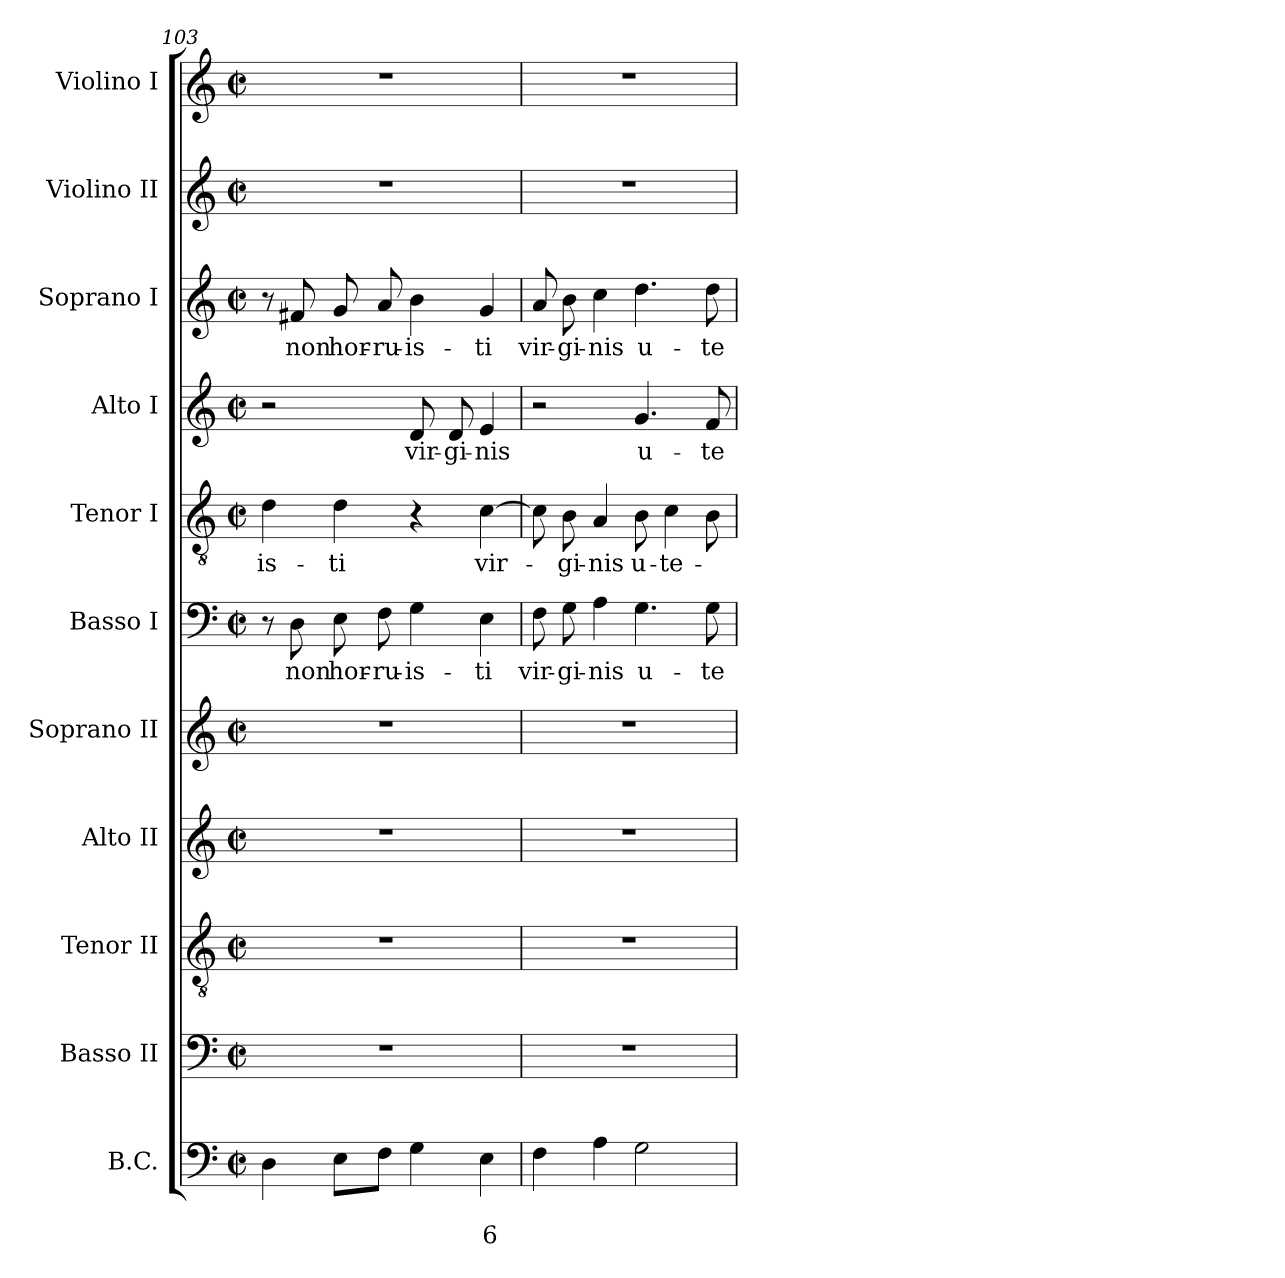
**kern	**text	**text	**kern	**kern	**kern	**kern	**kern	**text	**kern	**text	**kern	**text	**kern	**text	**kern	**kern
*part11	*part11	*part11	*part10	*part9	*part8	*part7	*part6	*part6	*part5	*part5	*part4	*part4	*part3	*part3	*part2	*part1
*staff11	*staff11	*staff11	*staff10	*staff9	*staff8	*staff7	*staff6	*staff6	*staff5	*staff5	*staff4	*staff4	*staff3	*staff3	*staff2	*staff1
*I"B.C.	*	*	*I"Basso II	*I"Tenor II	*I"Alto II	*I"Soprano II	*I"Basso I	*	*I"Tenor I	*	*I"Alto I	*	*I"Soprano I	*	*I"Violino II	*I"Violino I
*I'BC	*	*	*I'B 2	*I'T 2	*I'A 2	*I'S 2	*I'B 1	*	*I'T 1	*	*I'A 1	*	*I'S 1	*	*I'Vln. II	*I'Vln. I
!!LO:PB:g=z
*clefF4	*	*	*clefF4	*clefGv2	*clefG2	*clefG2	*clefF4	*	*clefGv2	*	*clefG2	*	*clefG2	*	*clefG2	*clefG2
*k[]	*	*	*k[]	*k[]	*k[]	*k[]	*k[]	*	*k[]	*	*k[]	*	*k[]	*	*k[]	*k[]
*C:	*	*	*C:	*C:	*C:	*C:	*C:	*	*C:	*	*C:	*	*C:	*	*C:	*C:
*M2/2	*	*	*M2/2	*M2/2	*M2/2	*M2/2	*M2/2	*	*M2/2	*	*M2/2	*	*M2/2	*	*M2/2	*M2/2
*met(c|)	*	*	*met(c|)	*met(c|)	*met(c|)	*met(c|)	*met(c|)	*	*met(c|)	*	*met(c|)	*	*met(c|)	*	*met(c|)	*met(c|)
=103	=103	=103	=103	=103	=103	=103	=103	=103	=103	=103	=103	=103	=103	=103	=103	=103
!	!	!	!	!	!	!	!	!	!	!LO:LY:b	!	!	!	!	!	!
4D\	.	.	1r	1r	1r	1r	8r	.	4d\	-is-	2r	.	8r	.	1r	1r
!	!	!	!	!	!	!	!	!LO:LY:b	!	!	!	!	!	!	!	!
!	!	!	!	!	!	!	!	!	!	!	!	!	!	!LO:LY:b	!	!
.	.	.	.	.	.	.	8D\	non	.	.	.	.	8f#X/	non	.	.
!	!	!	!	!	!	!	!	!LO:LY:b	!	!	!	!	!	!	!	!
!	!	!	!	!	!	!	!	!	!	!LO:LY:b	!	!	!	!	!	!
!	!	!	!	!	!	!	!	!	!	!	!	!	!	!LO:LY:b	!	!
8E\L	.	.	.	.	.	.	8E\	hor-	4d\	-ti	.	.	8g/	hor-	.	.
!	!	!	!	!	!	!	!	!LO:LY:b	!	!	!	!	!	!	!	!
!	!	!	!	!	!	!	!	!	!	!	!	!	!	!LO:LY:b	!	!
8F\J	.	.	.	.	.	.	8F\	-ru-	.	.	.	.	8a/	-ru-	.	.
!	!	!	!	!	!	!	!	!LO:LY:b	!	!	!	!	!	!	!	!
!	!	!	!	!	!	!	!	!	!	!	!	!LO:LY:b	!	!	!	!
!	!	!	!	!	!	!	!	!	!	!	!	!	!	!LO:LY:b	!	!
4G\	.	.	.	.	.	.	4G\	-is-	4r	.	8d/	vir-	4b\	-is-	.	.
!	!	!	!	!	!	!	!	!	!	!	!	!LO:LY:b	!	!	!	!
.	.	.	.	.	.	.	.	.	.	.	8d/	-gi-	.	.	.	.
!	!	!LO:LY:b	!	!	!	!	!	!	!	!	!	!	!	!	!	!
!	!	!	!	!	!	!	!	!LO:LY:b	!	!	!	!	!	!	!	!
!	!	!	!	!	!	!	!	!	!	!LO:LY:b	!	!	!	!	!	!
!	!	!	!	!	!	!	!	!	!	!	!	!LO:LY:b	!	!	!	!
!	!	!	!	!	!	!	!	!	!	!	!	!	!	!LO:LY:b	!	!
4E\	.	6	.	.	.	.	4E\	-ti	[4c\	vir-	4e/	-nis	4g/	-ti	.	.
=104	=104	=104	=104	=104	=104	=104	=104	=104	=104	=104	=104	=104	=104	=104	=104	=104
!	!	!	!	!	!	!	!	!LO:LY:b	!	!	!	!	!	!	!	!
!	!	!	!	!	!	!	!	!	!	!	!	!	!	!LO:LY:b	!	!
4F\	.	.	1r	1r	1r	1r	8F\	vir-	8c\]	.	2r	.	8a/	vir-	1r	1r
!	!	!	!	!	!	!	!	!LO:LY:b	!	!	!	!	!	!	!	!
!	!	!	!	!	!	!	!	!	!	!LO:LY:b	!	!	!	!	!	!
!	!	!	!	!	!	!	!	!	!	!	!	!	!	!LO:LY:b	!	!
.	.	.	.	.	.	.	8G\	-gi-	8B\	-gi-	.	.	8b\	-gi-	.	.
!	!	!	!	!	!	!	!	!LO:LY:b	!	!	!	!	!	!	!	!
!	!	!	!	!	!	!	!	!	!	!LO:LY:b	!	!	!	!	!	!
!	!	!	!	!	!	!	!	!	!	!	!	!	!	!LO:LY:b	!	!
4A\	.	.	.	.	.	.	4A\	-nis	4A/	-nis	.	.	4cc\	-nis	.	.
!	!	!	!	!	!	!	!	!LO:LY:b	!	!	!	!	!	!	!	!
!	!	!	!	!	!	!	!	!	!	!LO:LY:b	!	!	!	!	!	!
!	!	!	!	!	!	!	!	!	!	!	!	!LO:LY:b	!	!	!	!
!	!	!	!	!	!	!	!	!	!	!	!	!	!	!LO:LY:b	!	!
2G\	.	.	.	.	.	.	4.G\	u-	8B\	u-	4.g/	u-	4.dd\	u-	.	.
!	!	!	!	!	!	!	!	!	!	!LO:LY:b	!	!	!	!	!	!
.	.	.	.	.	.	.	.	.	4c\	-te-	.	.	.	.	.	.
!	!	!	!	!	!	!	!	!LO:LY:b	!	!	!	!	!	!	!	!
!	!	!	!	!	!	!	!	!	!	!	!	!LO:LY:b	!	!	!	!
!	!	!	!	!	!	!	!	!	!	!	!	!	!	!LO:LY:b	!	!
.	.	.	.	.	.	.	8G\	-te-	8B\	.	8f/	-te-	8dd\	-te-	.	.
=	=	=	=	=	=	=	=	=	=	=	=	=	=	=	=	=
*-	*-	*-	*-	*-	*-	*-	*-	*-	*-	*-	*-	*-	*-	*-	*-	*-
